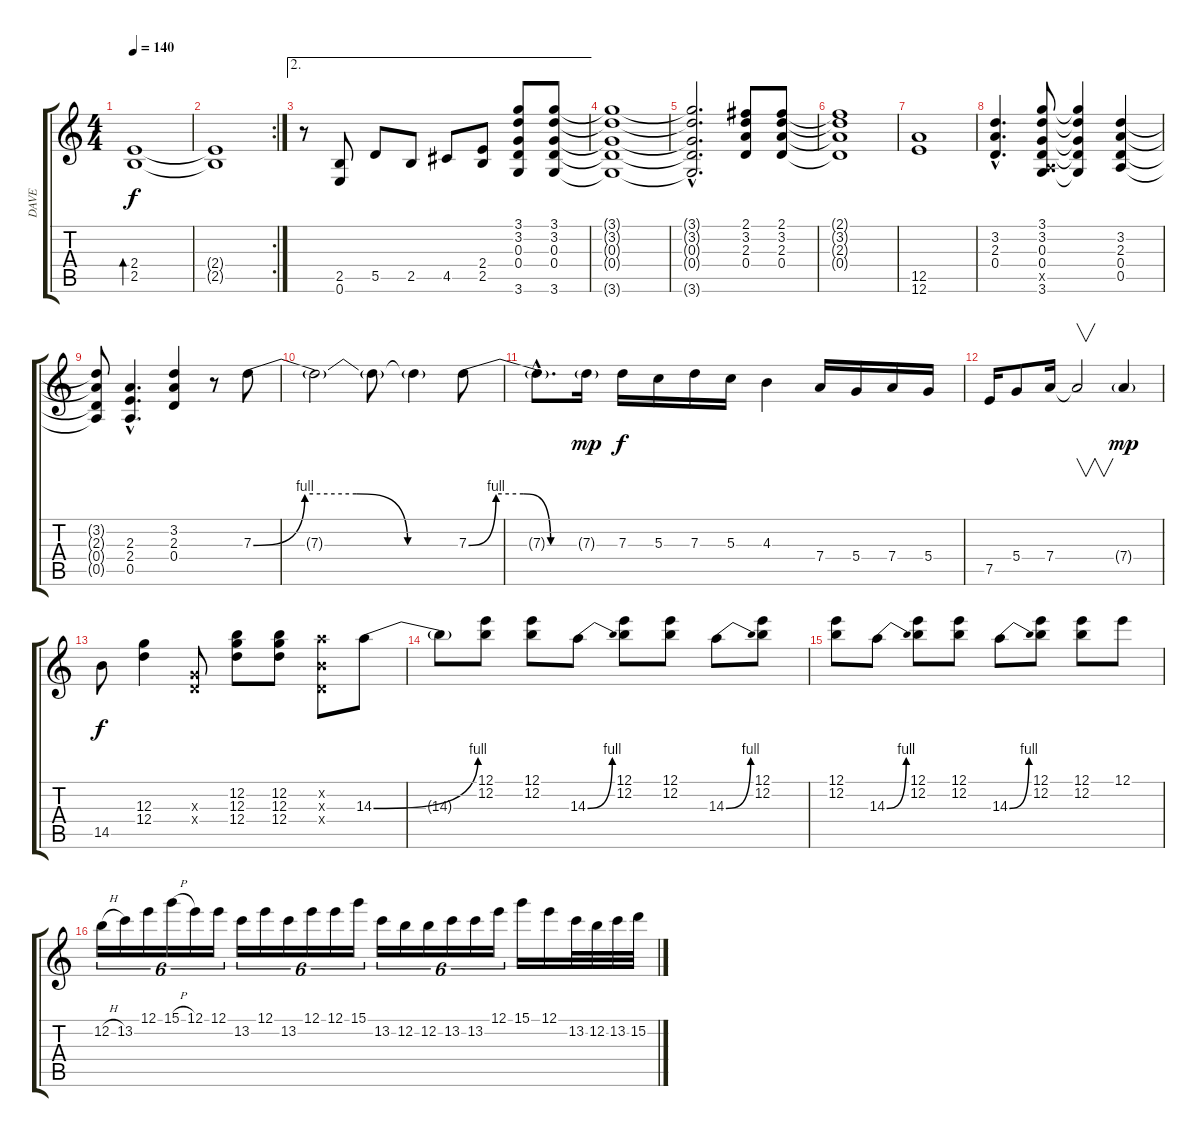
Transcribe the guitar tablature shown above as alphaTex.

\track ("DAVE" "DAVE") {instrument overdrivenguitar}
\staff {score tabs}
\tuning (E4 B3 G3 D3 A2 E2) {hide}
\ts (4 4)
\tempo 140
\clef g2
\ks c
(2.4 2.5).1{bd 480 dy f instrument electricguitarclean} |
\rc 2
(2.4{t} 2.5{t}).1 |
\ae 2
r.8 (2.5 0.6).8 5.5.8 2.5.8 4.5.8 (2.4 2.5).8 (3.1 3.2 0.3 0.4 3.6).8 (3.1 3.2 0.3 0.4 3.6).8 |
(3.1{t} 3.2{t} 0.3{t} 0.4{t} 3.6{t}).1 |
(3.1{hac t} 3.2{hac t} 0.3{hac t} 0.4{hac t} 3.6{hac t}).2{d} (2.1 3.2 2.3 0.4).8 (2.1 3.2 2.3 0.4).8 |
(2.1{t} 3.2{t} 2.3{t} 0.4{t}).1 |
(12.5 12.6).1 |
(3.2{hac} 2.3{hac} 0.4{hac}).4{d} (3.1 3.2 0.3 0.4 0.5{x} 3.6).8 (3.1{t} 3.2{t} 0.3{t} 0.4{t} 3.6{t}).4 (3.2 2.3 0.4 0.5).4 |
(3.2{t} 2.3{t} 0.4{t} 0.5{t}).8 (2.3{hac} 2.4{hac} 0.5{hac}).4{d} (3.2 2.3 0.4).4 r.8 7.3{be (custom 0 0 15 4 30 4 45 0 60 0)}.8 |
7.3{t}.2 7.3{t}.8 7.3{t}.4 7.3{be (custom 0 0 15 4 30 4 45 0 60 0)}.8 |
7.3{hac t}.8{d} 7.3{g}.16{dy mp} 7.3.16{dy f} 5.3.16 7.3.16 5.3.16 4.3.4 7.4.16 5.4.16 7.4.16 5.4.16 |
7.5.16 5.4.8 7.4.16 7.4{t}.2{v} 7.4{g}.4{dy mp} |
14.5.8{dy f} (12.3 12.4).4 (0.3{x} 0.4{x}).8 (12.2 12.3 12.4).8 (12.2 12.3 12.4).8 (0.2{x} 14.3{x} 0.4{x}).8 14.3{be (bend 0 0 60 4)}.8 |
14.3{t}.8 (12.1 12.2).8 (12.1 12.2).8 14.3{be (bend 0 0 60 4)}.8 (12.1 12.2).8 (12.1 12.2).8 14.3{be (bend 0 0 60 4)}.8 (12.1 12.2).8 |
(12.1 12.2).8 14.3{be (bend 0 0 60 4)}.8 (12.1 12.2).8 (12.1 12.2).8 14.3{be (bend 0 0 60 4)}.8 (12.1 12.2).8 (12.1 12.2).8 12.1.8 |
12.2{h}.16{tu (6 4)} 13.2.16{tu (6 4)} 12.1.16{tu (6 4)} 15.1{h}.16{tu (6 4)} 12.1.16{tu (6 4)} 12.1.16{tu (6 4)} 13.2.16{tu (6 4)} 12.1.16{tu (6 4)} 13.2.16{tu (6 4)} 12.1.16{tu (6 4)} 12.1.16{tu (6 4)} 15.1.16{tu (6 4)} 13.2.16{tu (6 4)} 12.2.16{tu (6 4)} 12.2.16{tu (6 4)} 13.2.16{tu (6 4)} 13.2.16{tu (6 4)} 12.1.16{tu (6 4)} 15.1.16 12.1.16 13.2.32 12.2.32 13.2.32 15.2.32
